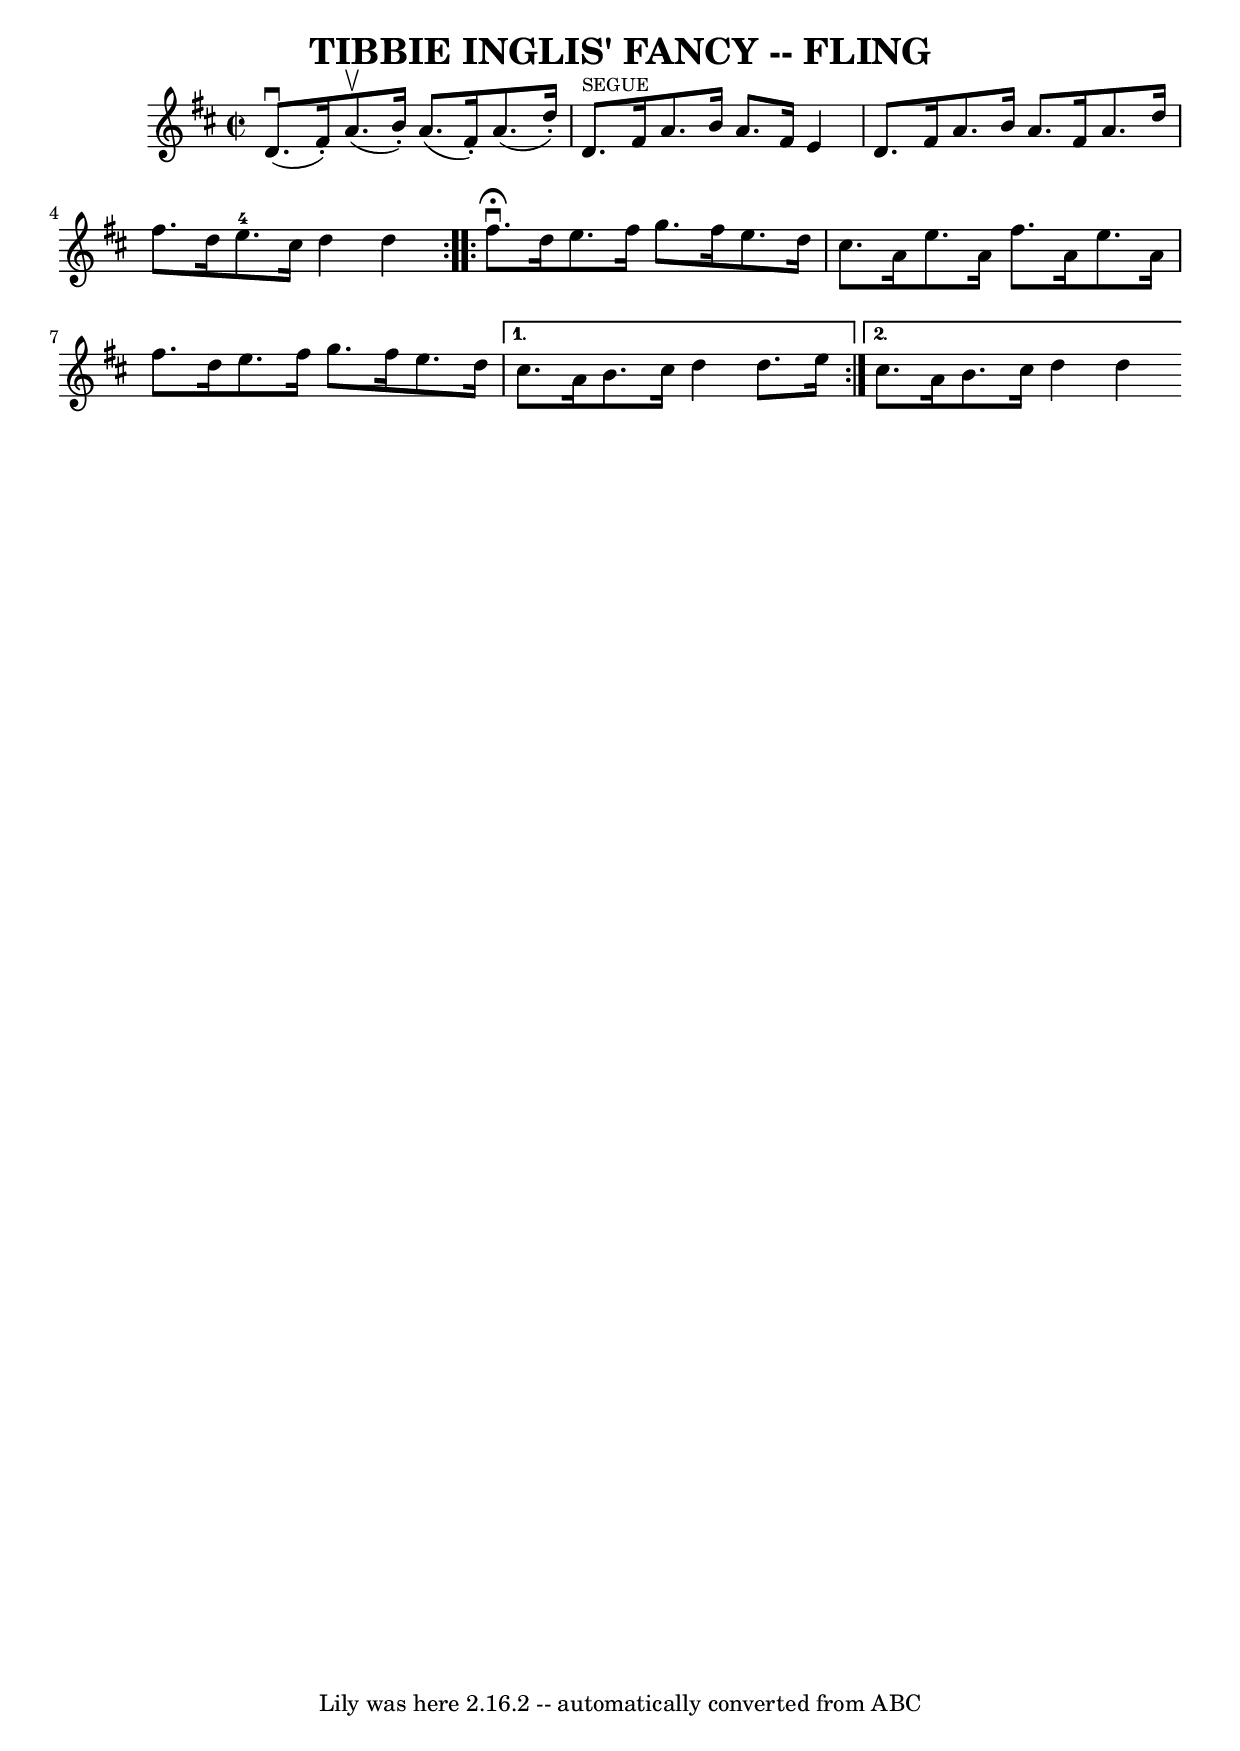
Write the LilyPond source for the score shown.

\version "2.16.2"
\include "Mammoth.ily"
\header {
  %% book = "Ryan's Mammoth Collection of Fiddle Tunes"
 crossRefNumber = "1"
 footnotes = ""
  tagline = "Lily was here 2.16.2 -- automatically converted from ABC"
  title = "TIBBIE INGLIS' FANCY -- FLING"

}
voicedefault =  {


  \override Staff.TimeSignature #'style = #'C
  \time 2/2 
  \key d \major
  
  \repeat volta 2 {
 d'8. (^\downbow fs'16-.) a'8. (^\upbow b'16-.) a'8. (fs'16-.) a'8. (d''16-.)     |
 d'8.^\segue fs'16 a'8. b'16 a'8. fs'16 e'4       |
 d'8. fs'16 a'8. b'16 a'8. fs'16 a'8. d''16   |
 fs''8. d''16 e''8.-4 cs''16 d''4 d''4    
  }     

  \repeat volta 2 {
 fs''8.^\fermata^\downbow d''16 e''8. fs''16 g''8. fs''16 e''8. d''16     |
 cs''8. a'16 e''8. a'16 fs''8. a'16 e''8. a'16     |
 fs''8. d''16    
 e''8. fs''16 g''8. fs''16 e''8. d''16    
  } \alternative{{   
 cs''8. a'16 b'8. cs''16 d''4 d''8. e''16    
  } { cs''8. a'16 b'8. cs''16 d''4 d''4    <<   \bar " |."  >>   
    }
	       }

}

\score{
  <<

    \context Staff="default"
    {
      \voicedefault 
      
    }

  >>
  \layout {
    
  }
  \midi {
  }

}
